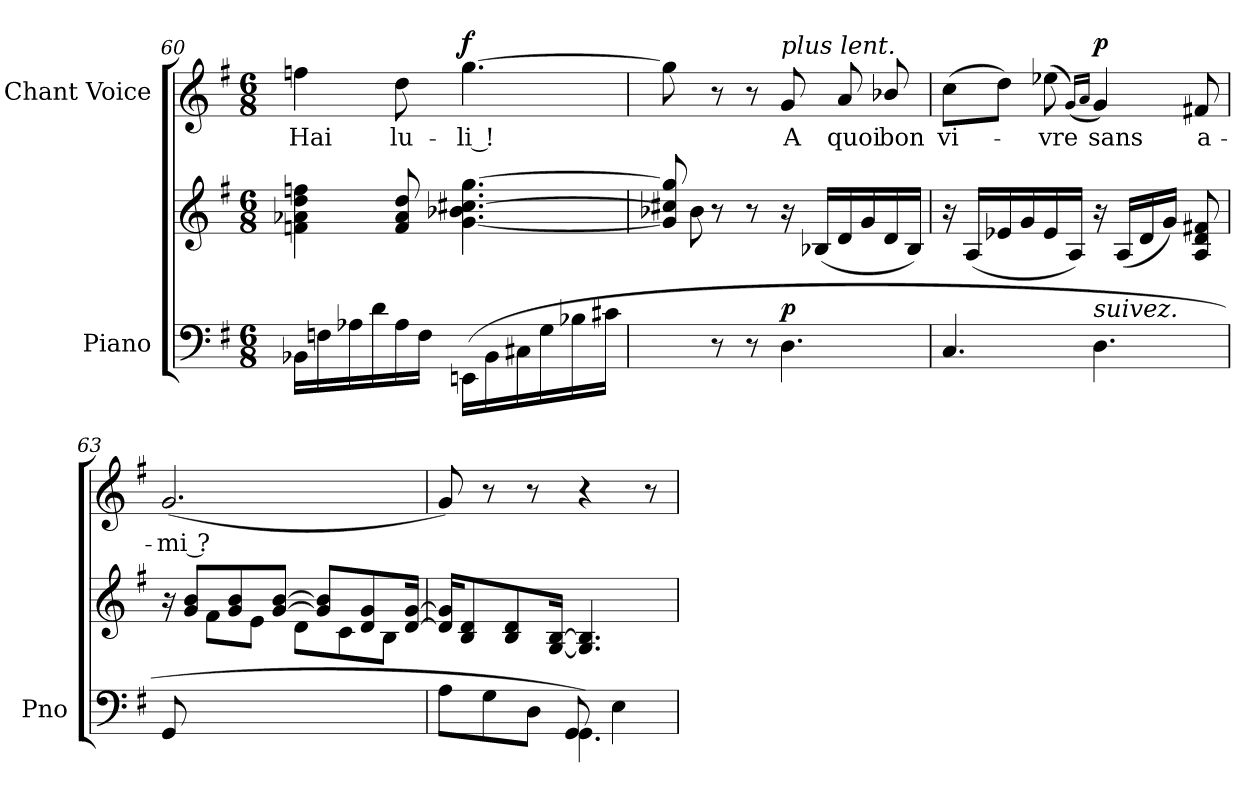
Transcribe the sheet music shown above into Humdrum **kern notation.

**kern	**kern	**dynam	**kern	**text	**dynam
*part2	*part2	*part2	*part1	*part1	*part1
*staff3	*staff2	*staff2/3	*staff1	*staff1	*staff1
*I"Piano	*	*	*I"Chant Voice	*	*
*I'Pno	*	*	*	*	*
*clefF4	*clefG2	*	*clefG2	*	*
*k[f#]	*k[f#]	*	*k[f#]	*	*
*M6/8	*M6/8	*	*M6/8	*	*
=60	=60	=60	=60	=60	=60
!	!	!	!	!LO:LY:b	!
16BB-X\LL	4fn\ 4a-X\ 4dd\ 4ffn\	.	4ffn\	Hai	.
16Fn\	.	.	.	.	.
16A-X\	.	.	.	.	.
16d\	.	.	.	.	.
!	!	!	!	!LO:LY:b	!
16A-\	8f/ 8a-/ 8dd/	.	8dd\	lu-	.
16F\JJ	.	.	.	.	.
!	!	!	!	!LO:LY:b	!LO:DY:a
(16EEn\LL	[4.g\ 4.b-X\ [>4.cc#X\ [4.gg\	.	[4.gg\	-li !	f
16BB-\	.	.	.	.	.
16C#X\	.	.	.	.	.
16G\	.	.	.	.	.
16B-X\	.	.	.	.	.
16c#X\JJ	.	.	.	.	.
!!LO:PB:g=z
=61	=61	=61	=61	=61	=61
*	*^	*	*	*	*
8ryy	8g!/] 8cc#X!/] 8gg!/]	8b-X\)	.	8gg\]	.	.
8r	8r	2ryy	.	8r	.	.
8r	8r	.	.	8r	.	.
!	!	!	!	!LO:TX:a:i:t=plus lent.	!	!
!	!	!	!LO:DY:a=2	!	!LO:LY:b	!
4.D\	16r	.	p	8g/	A	.
.	(16B-X/LL	.	.	.	.	.
!	!	!	!	!	!LO:LY:b	!
.	16d/	.	.	8a/	quoi	.
.	16g/	.	.	.	.	.
!	!	!	!	!	!LO:LY:b	!
.	16d/	8ryy	.	8b-X/	bon	.
.	16B-/JJ)	.	.	.	.	.
*	*v	*v	*	*	*	*
!!LO:LB:g=z
=62	=62	=62	=62	=62	=62
!	!	!	!	!LO:LY:b	!
4.C/	16r	.	(8cc\L	vi-	.
.	(16A/LL	.	.	.	.
.	16e-X/	.	8dd\J)	.	.
.	16g/	.	.	.	.
!	!	!	!	!LO:LY:b	!
.	16e-/	.	(8ee-X\	-vre	.
.	16A/JJ)	.	.	.	.
.	.	.	(16qg/LL)	.	.
.	.	.	16qa/JJ	.	.
!LO:TX:a:i:t=suivez.	!	!	!	!	!
!	!	!	!	!LO:LY:b	!LO:DY:a
4.D\	16r	.	4g/)	sans	p
.	(16A/LL	.	.	.	.
.	16d/	.	.	.	.
.	16g/JJ)	.	.	.	.
!	!	!	!	!LO:LY:b	!
.	8A/ 8d/ 8f#X/	.	8f#X/	a-	.
=63	=63	=63	=63	=63	=63
*	*^	*	*	*	*
!	!	!	!	!	!LO:LY:b	!
8GG/	16r	8ryy	.	(2.g/	-mi ?	.
.	8g/ 8b/L	.	.	.	.	.
8ryy	.	(8f#\L	.	.	.	.
.	8g/ 8b/	.	.	.	.	.
2ryy	.	8e\J	.	.	.	.
.	[8g/ [8b/J	.	.	.	.	.
.	.	8d\L	.	.	.	.
.	8g/] 8b/]L	.	.	.	.	.
.	.	8c\	.	.	.	.
.	8d/ 8g/	.	.	.	.	.
.	.	8B\J	.	.	.	.
.	[<16d/ [16g/Jk	.	.	.	.	.
*	*v	*v	*	*	*	*
=64	=64	=64	=64	=64	=64
*^	*	*	*	*	*
8A\L	4.ryy	16d/] 16g/]KL	.	8g/)	.	.
.	.	8B/ 8d/	.	.	.	.
8G\	.	.	.	8r	.	.
.	.	8B/ 8d/	.	.	.	.
8D\J	.	.	.	8r	.	.
.	.	[<16G/ [16B/Jk	.	.	.	.
4.GG\)	8GG/	4.G/] 4.B/]	.	4r	.	.
.	4E\	.	.	.	.	.
.	.	.	.	8r	.	.
*v	*v	*	*	*	*	*
=	=	=	=	=	=
*-	*-	*-	*-	*-	*-
